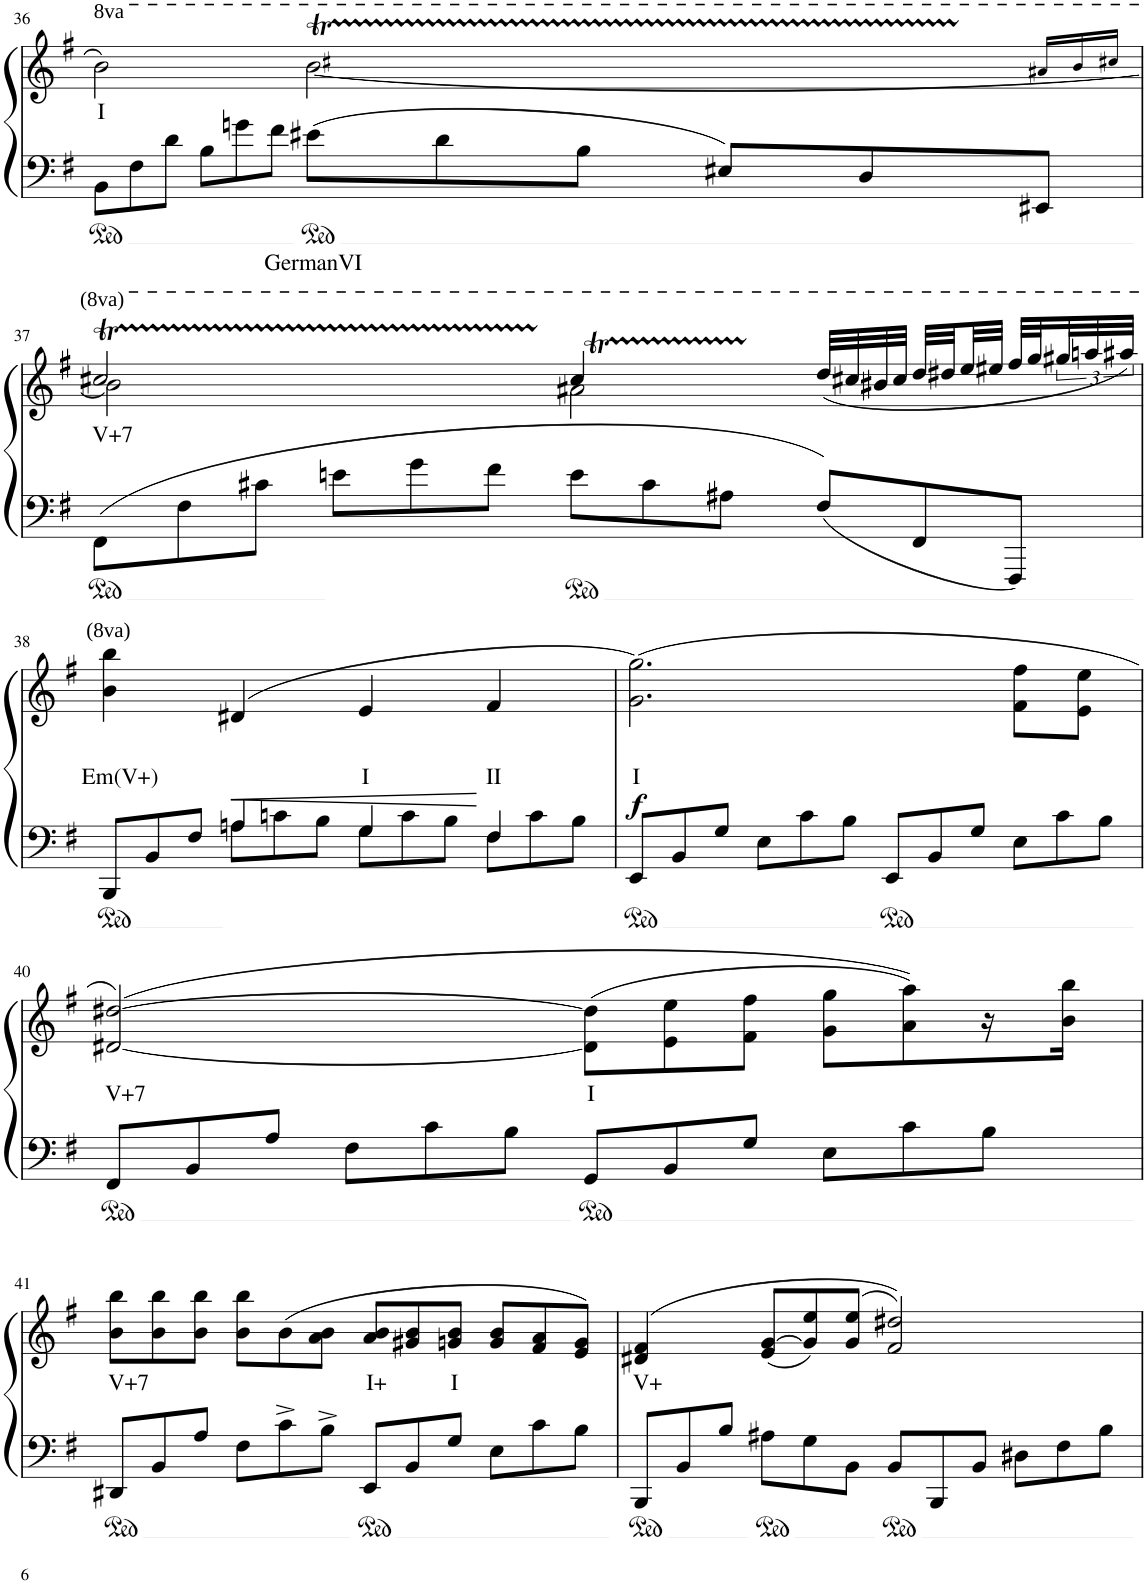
**kern	**text	**kern	**text	**dynam
*part1	*part1	*part1	*part1	*part1
*staff2	*staff2	*staff1	*staff1	*staff1/2
*I"Piano	*	*	*	*
*I'Pno	*	*	*	*
!!LO:PB:g=z
*clefF4	*	*clefG2	*	*
*k[f#]	*	*k[f#]	*	*
*M4/4	*	*M4/4	*	*
*met(c)	*	*met(c)	*	*
*Xtuplet	*	*	*	*
*	*	*8va	*	*
=36	=36	=36	=36	=36
!	!	!	!LO:LY:b	!
*	*	*^	*	*
12BB\L	.	2bb\	2ryy	I	.
12F#\	.	.	.	.	.
12d\J	.	.	.	.	.
12B\L	.	.	.	.	.
12gn\	.	.	.	.	.
12f#\J	.	.	.	.	.
!	!LO:LY:b	!	!	!	!
*	*	*	*Xtuplet	*	*
12e#X\L	GermanVI	[2bb\	48ryy	.	.
.	.	.	48ccc#X!	.	.
.	.	.	48bb!	.	.
.	.	.	48ccc#!	.	.
12d\	.	.	48bb!	.	.
.	.	.	48ccc#!	.	.
.	.	.	48bb!	.	.
.	.	.	48ccc#!	.	.
12B\J	.	.	48bb!	.	.
.	.	.	48ccc#!	.	.
.	.	.	48bb!	.	.
.	.	.	48ccc#!	.	.
12E#X/L	.	.	48bb!	.	.
.	.	.	48ccc#!	.	.
.	.	.	48bb!	.	.
.	.	.	48ccc#!	.	.
12D/	.	.	48bb!	.	.
.	.	.	48ccc#!	.	.
.	.	.	72bb!	.	.
.	.	.	72ccc#!	.	.
.	.	.	72bb!	.	.
12EE#X/J	.	.	36aa#X!/LL	.	.
.	.	.	36bb!/	.	.
.	.	.	36ccc#X!/JJ	.	.
!!LO:LB:g=z
=37	=37	=37	=37	=37	=37
!	!	!	!	!LO:LY:b	!
*	*	*	*^	*	*
12FF#\L	.	2bbt\]	2ccc#X/	48ryy	V+7	.
.	.	.	.	48ddd!	.	.
.	.	.	.	48ccc#!	.	.
.	.	.	.	48ddd!	.	.
12F#\	.	.	.	48ccc#!	.	.
.	.	.	.	48ddd!	.	.
.	.	.	.	48ccc#!	.	.
.	.	.	.	48ddd!	.	.
12c#X\J	.	.	.	48ccc#!	.	.
.	.	.	.	48ddd!	.	.
.	.	.	.	48ccc#!	.	.
.	.	.	.	48ddd!	.	.
12en\L	.	.	.	48ccc#!	.	.
.	.	.	.	48ddd!	.	.
.	.	.	.	48ccc#!	.	.
.	.	.	.	48ddd!	.	.
12g\	.	.	.	48ccc#!	.	.
.	.	.	.	48ddd!	.	.
.	.	.	.	48ccc#!	.	.
.	.	.	.	48ddd!	.	.
12f#\J	.	.	.	48ccc#!	.	.
.	.	.	.	48ddd!	.	.
.	.	.	.	48ccc#!	.	.
.	.	.	.	48ddd!	.	.
12e\L	.	4ccc#/	2aa#X\	48ryy	.	.
.	.	.	.	48ddd!	.	.
.	.	.	.	48ccc#!	.	.
.	.	.	.	48ddd!	.	.
12c#\	.	.	.	48ccc#!	.	.
.	.	.	.	48ddd!	.	.
.	.	.	.	48ccc#!	.	.
.	.	.	.	48ddd!	.	.
12A#X\J	.	.	.	48ccc#!	.	.
.	.	.	.	48ddd!	.	.
.	.	.	.	72ccc#!	.	.
.	.	.	.	72ddd!	.	.
.	.	.	.	72ccc#!	.	.
12F#/L	.	(<48ddd/LLL	.	4ryy	.	.
.	.	48ccc#X/	.	.	.	.
.	.	48bb#X/	.	.	.	.
.	.	48ccc#/JJJ	.	.	.	.
12FF#/	.	48ddd/LLL	.	.	.	.
.	.	48ddd#X/	.	.	.	.
.	.	48eee/	.	.	.	.
.	.	48eee#X/JJJ	.	.	.	.
12FFF#/J	.	48fff#/LLL	.	.	.	.
.	.	48ggg/	.	.	.	.
.	.	72ggg#X/	.	.	.	.
.	.	72aaan/	.	.	.	.
.	.	72aaa#X/JJJ)	.	.	.	.
*	*	*v	*v	*v	*	*
!!LO:LB:g=z
=38	=38	=38	=38	=38
*^	*	*	*	*
!	!	!	!	!LO:LY:b	!
12BBB/L	4ryy	.	4bb\ 4bbb\	Em(V+)	.
12BB/	.	.	.	.	.
12F#/J	.	.	.	.	.
*	*	*	*X8va	*	*
!	!	!	!	!	!LO:HP:b
4An/	12A\L	.	(>4d#X/	.	<
.	12cn\	.	.	.	.
.	12B\J	.	.	.	.
!	!	!	!	!LO:LY:b	!
4G/	12G\L	.	4e/	I	.
.	12c\	.	.	.	.
.	12B\J	.	.	.	.
!	!	!	!	!LO:LY:b	!
4F#/	12F#\L	.	4f#/	II	[
.	12c\	.	.	.	.
.	12B\J	.	.	.	.
=39	=39	=39	=39	=39	=39
!	!	!	!	!LO:LY:b	!LO:DY:b
*v	*v	*	*	*	*
12EE/L	.	(2.g\ 2.gg\)	I	f
12BB/	.	.	.	.
12G/J	.	.	.	.
12E\L	.	.	.	.
12c\	.	.	.	.
12B\J	.	.	.	.
12EE/L	.	.	.	.
12BB/	.	.	.	.
12G/J	.	.	.	.
12E\L	.	8f#\ 8ff#\L	.	.
12c\	.	.	.	.
.	.	8e\ 8ee\J	.	.
12B\J	.	.	.	.
!!LO:LB:g=z
=40	=40	=40	=40	=40
!	!	!	!LO:LY:b	!
12FF#/L	.	([2d#X/ [>2dd#X/)	V+7	.
12BB/	.	.	.	.
12A/J	.	.	.	.
12F#\L	.	.	.	.
12c\	.	.	.	.
12B\J	.	.	.	.
!	!	!	!LO:LY:b	!
12GG/L	.	(12d#\] 12dd#\]L	I	.
12BB/	.	12e\ 12ee\	.	.
12G/J	.	12f#\ 12ff#\J	.	.
12E\L	.	12g\ 12gg\L	.	.
12c\	.	12a\ 12aa\))	.	.
12B\J	.	24r	.	.
.	.	24b\ 24bb\JJ	.	.
!!LO:LB:g=z
=41	=41	=41	=41	=41
!	!	!	!LO:LY:b	!
12DD#X/L	.	12b\ 12bb\L	V+7	.
12BB/	.	12b\ 12bb\	.	.
12A/J	.	12b\ 12bb\J	.	.
12F#\L	.	12b\ 12bb\L	.	.
12c^\	.	(12b\	.	.
12B^\J	.	12a\ 12b\J	.	.
!	!	!	!LO:LY:b	!
12EE/L	.	12a/ 12b/L	I+	.
12BB/	.	12g#X/ 12b/	.	.
!	!	!	!LO:LY:b	!
12G/J	.	12gn/ 12b/J	I	.
12E\L	.	12g/ 12b/L	.	.
12c\	.	12f#/ 12a/	.	.
12B\J	.	12e/ 12g/J)	.	.
=42	=42	=42	=42	=42
!	!	!	!LO:LY:b	!
12BBB/L	.	(>4d#X/ 4f#/	V+	.
12BB/	.	.	.	.
12B/J	.	.	.	.
12A#X\L	.	(12e/ [>12g/L	.	.
12G\	.	12g/] 12ee/)	.	.
12BB\J	.	(>12g/ 12ee/J	.	.
12BB/L	.	2f#/ 2dd#X/))	.	.
12BBB/	.	.	.	.
12BB/J	.	.	.	.
12D#X\L	.	.	.	.
12F#\	.	.	.	.
12B\J	.	.	.	.
=	=	=	=	=
*-	*-	*-	*-	*-
